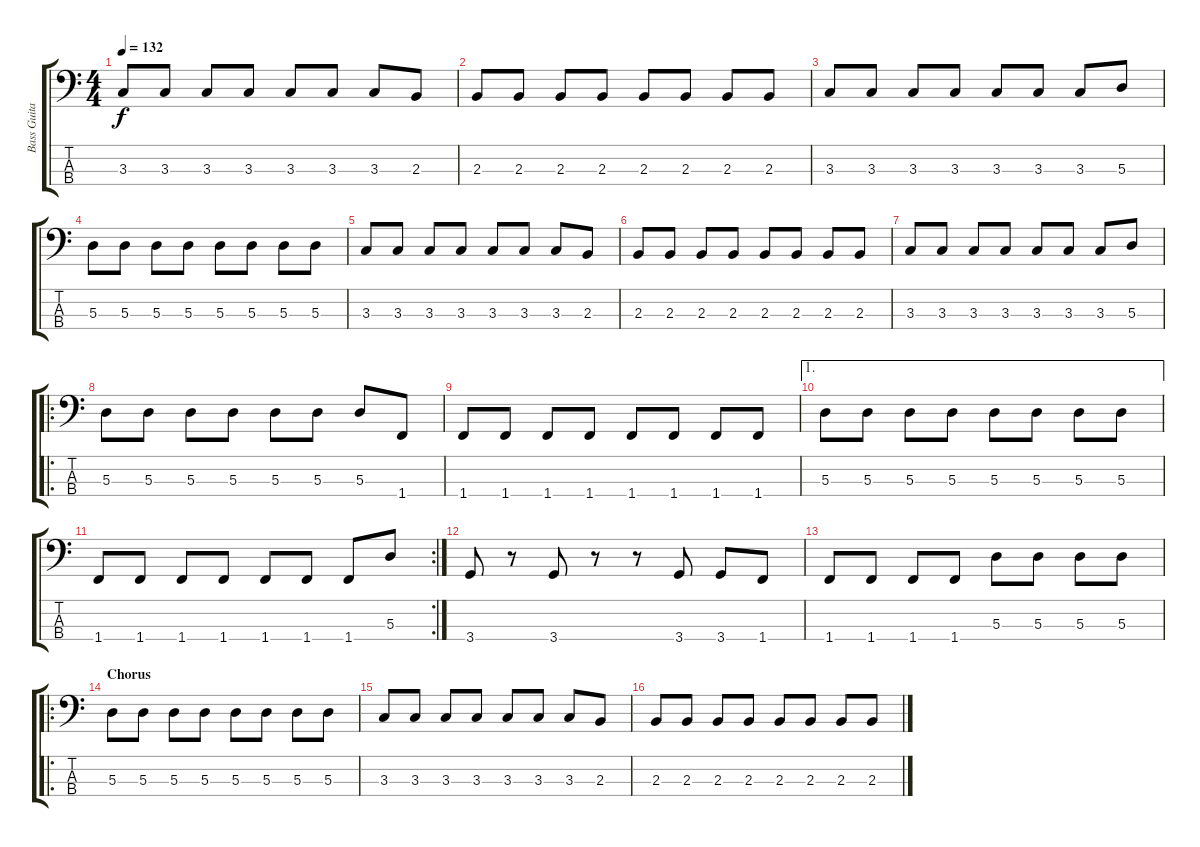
\track ("Bass Guitar" "Bass Guita") {instrument electricbasspick}
\staff {score tabs}
\tuning (G2 D2 A1 E1) {hide}
\ts (4 4)
\tempo 132
\clef f4
\ks c
3.3.8{dy f} 3.3.8 3.3.8 3.3.8 3.3.8 3.3.8 3.3.8 2.3.8 |
2.3.8 2.3.8 2.3.8 2.3.8 2.3.8 2.3.8 2.3.8 2.3.8 |
3.3.8 3.3.8 3.3.8 3.3.8 3.3.8 3.3.8 3.3.8 5.3.8 |
5.3.8 5.3.8 5.3.8 5.3.8 5.3.8 5.3.8 5.3.8 5.3.8 |
3.3.8 3.3.8 3.3.8 3.3.8 3.3.8 3.3.8 3.3.8 2.3.8 |
2.3.8 2.3.8 2.3.8 2.3.8 2.3.8 2.3.8 2.3.8 2.3.8 |
3.3.8 3.3.8 3.3.8 3.3.8 3.3.8 3.3.8 3.3.8 5.3.8 |
\ro
5.3.8 5.3.8 5.3.8 5.3.8 5.3.8 5.3.8 5.3.8 1.4.8 |
1.4.8 1.4.8 1.4.8 1.4.8 1.4.8 1.4.8 1.4.8 1.4.8 |
\ae 1
5.3.8 5.3.8 5.3.8 5.3.8 5.3.8 5.3.8 5.3.8 5.3.8 |
\rc 2
1.4.8 1.4.8 1.4.8 1.4.8 1.4.8 1.4.8 1.4.8 5.3.8 |
3.4.8 r.8 3.4.8 r.8 r.8 3.4.8 3.4.8 1.4.8 |
1.4.8 1.4.8 1.4.8 1.4.8 5.3.8 5.3.8 5.3.8 5.3.8 |
\ro
\section ("" "Chorus")
5.3.8 5.3.8 5.3.8 5.3.8 5.3.8 5.3.8 5.3.8 5.3.8 |
3.3.8 3.3.8 3.3.8 3.3.8 3.3.8 3.3.8 3.3.8 2.3.8 |
2.3.8 2.3.8 2.3.8 2.3.8 2.3.8 2.3.8 2.3.8 2.3.8
